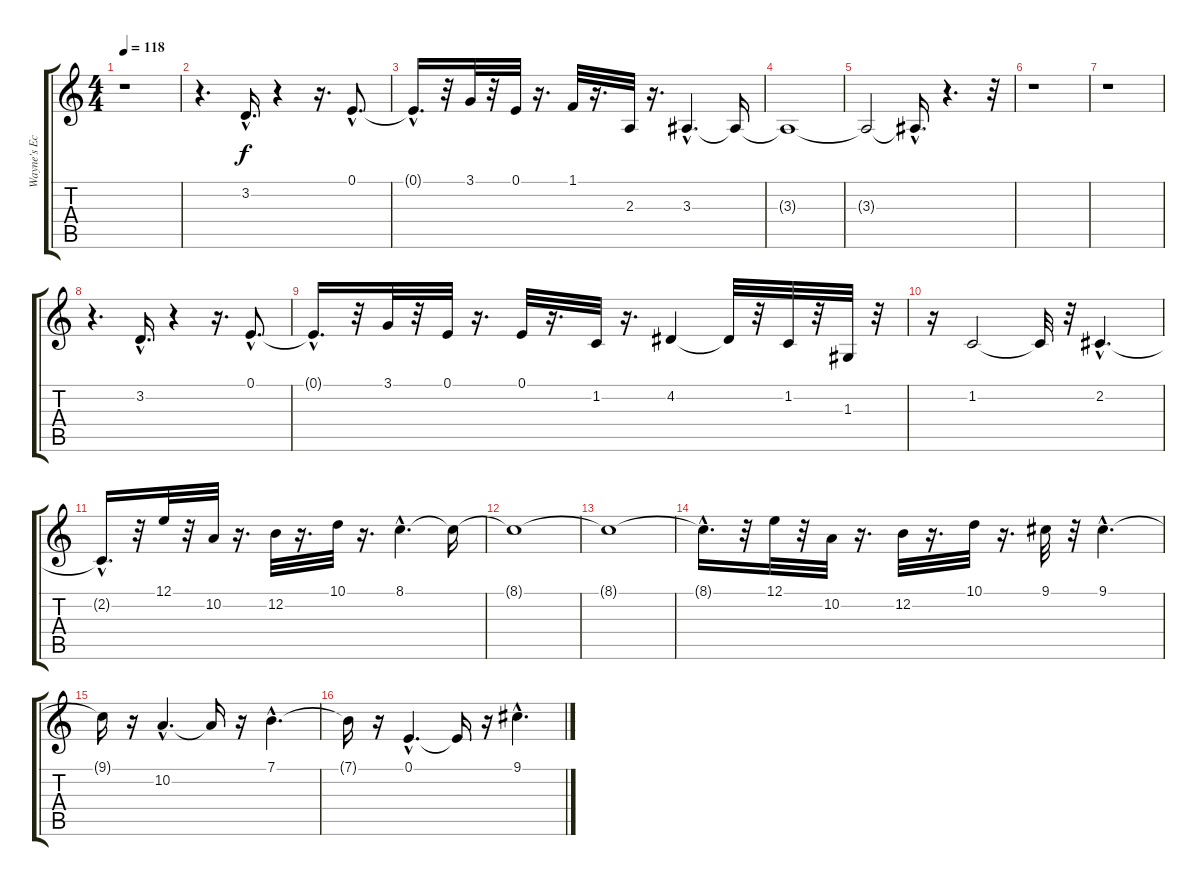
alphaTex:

\track ("Wayne's Echo 2" "Wayne's Ec") {instrument altosax}
\staff {score tabs}
\tuning (E4 B3 G3 D3 A2 E2) {hide}
\ts (4 4)
\tempo 118
\clef g2
\ks c
r.1{dy f} |
r.4{d} 3.2{hac}.16{d} r.4 r.16{d} 0.1{hac}.8{d} |
0.1{hac t}.16{d} r.32 3.1.32 r.32 0.1.32 r.16{d} 1.1.32 r.16{d} 2.3.32 r.16{d} 3.3{hac}.4{d} 3.3{t}.16 |
3.3{t}.1 |
3.3{t}.2 3.3{hac t}.16{d} r.4{d} r.32 |
r.1 |
r.1 |
r.4{d} 3.2{hac}.16{d} r.4 r.16{d} 0.1{hac}.8{d} |
0.1{hac t}.16{d} r.32 3.1.32 r.32 0.1.32 r.16{d} 0.1.32 r.16{d} 1.2.32 r.16{d} 4.2.4 4.2{t}.32 r.32 1.2.32 r.32 1.3.32 r.32 |
r.16 1.2.2 1.2{t}.32 r.32 2.2{hac}.4{d} |
2.2{hac t}.16{d} r.32 12.1.32 r.32 10.2.32 r.16{d} 12.2.32 r.16{d} 10.1.32 r.16{d} 8.1{hac}.4{d} 8.1{t}.16 |
8.1{t}.1 |
8.1{t}.1 |
8.1{hac t}.16{d} r.32 12.1.32 r.32 10.2.32 r.16{d} 12.2.32 r.16{d} 10.1.32 r.16{d} 9.1.32 r.32 9.1{hac}.4{d} |
9.1{t}.16 r.16 10.2{hac}.4{d} 10.2{t}.16 r.16 7.1{hac}.4{d} |
7.1{t}.16 r.16 0.1{hac}.4{d} 0.1{t}.16 r.16 9.1{hac}.4{d}
